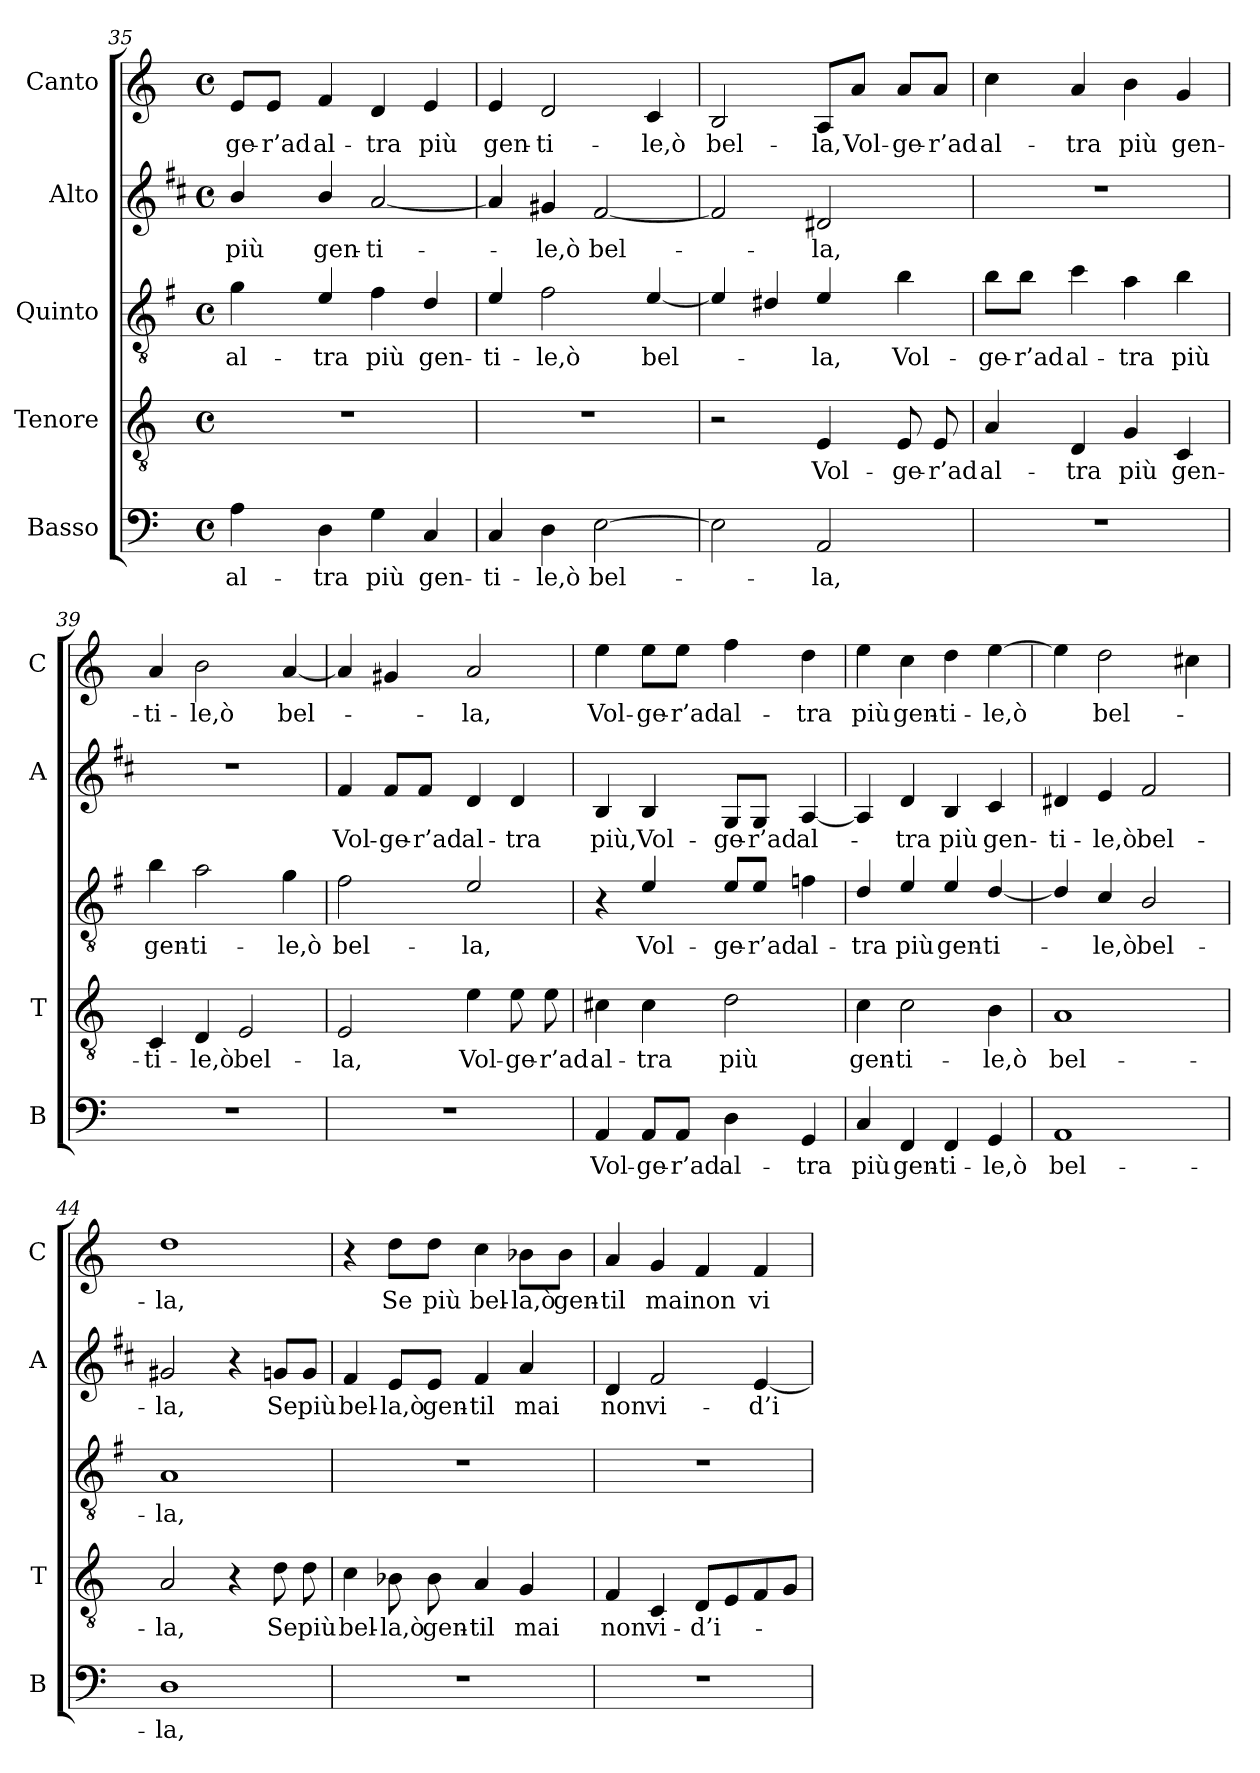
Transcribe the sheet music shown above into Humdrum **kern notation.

**kern	**text	**kern	**text	**kern	**text	**kern	**text	**kern	**text
*part5	*part5	*part4	*part4	*part3	*part3	*part2	*part2	*part1	*part1
*staff5	*staff5	*staff4	*staff4	*staff3	*staff3	*staff2	*staff2	*staff1	*staff1
*I"Basso	*	*I"Tenore	*	*I"Quinto	*	*I"Alto	*	*I"Canto	*
*I'B	*	*I'T	*	*	*	*I'A	*	*I'C	*
*clefF4	*	*clefGv2	*	*clefGv2	*	*clefG2	*	*clefG2	*
*	*	*	*	*ITrd4c7	*	*ITrd1c2	*	*	*
*k[]	*	*k[]	*	*k[]	*	*k[]	*	*k[]	*
*C:	*	*C:	*	*C:	*	*C:	*	*C:	*
*M4/4	*	*M4/4	*	*M4/4	*	*M4/4	*	*M4/4	*
*met(c)	*	*met(c)	*	*met(c)	*	*met(c)	*	*met(c)	*
=35	=35	=35	=35	=35	=35	=35	=35	=35	=35
!	!LO:LY:b	!	!	!	!LO:LY:b	!	!LO:LY:b	!	!LO:LY:b
4A\	al-	1r	.	4c\	al-	4a/	più	8e/L	-ge-
!	!	!	!	!	!	!	!	!	!LO:LY:b
.	.	.	.	.	.	.	.	8e/J	-r’ad
!	!LO:LY:b	!	!	!	!LO:LY:b	!	!LO:LY:b	!	!LO:LY:b
4D\	-tra	.	.	4A/	-tra	4a/	gen-	4f/	al-
!	!LO:LY:b	!	!	!	!LO:LY:b	!	!LO:LY:b	!	!LO:LY:b
4G\	più	.	.	4B\	più	[2g/	-ti-	4d/	-tra
!	!LO:LY:b	!	!	!	!LO:LY:b	!	!	!	!LO:LY:b
4C/	gen-	.	.	4G/	gen-	.	.	4e/	più
=36	=36	=36	=36	=36	=36	=36	=36	=36	=36
!	!LO:LY:b	!	!	!	!LO:LY:b	!	!	!	!LO:LY:b
4C/	-ti-	1r	.	4A/	-ti-	4g/]	.	4e/	gen-
!	!LO:LY:b	!	!	!	!LO:LY:b	!	!LO:LY:b	!	!LO:LY:b
4D\	-le,ò	.	.	2B\	-le,ò	4f#X/	-le,ò	2d/	-ti-
!	!LO:LY:b	!	!	!	!	!	!LO:LY:b	!	!
[2E\	bel-	.	.	.	.	[2e/	bel-	.	.
!	!	!	!	!	!LO:LY:b	!	!	!	!LO:LY:b
.	.	.	.	[4A/	bel-	.	.	4c/	-le,ò
=37	=37	=37	=37	=37	=37	=37	=37	=37	=37
!	!	!	!	!	!	!	!	!	!LO:LY:b
2E\]	.	2r	.	4A/]	.	2e/]	.	2B/	bel-
.	.	.	.	4G#X/	.	.	.	.	.
!	!LO:LY:b	!	!LO:LY:b	!	!LO:LY:b	!	!LO:LY:b	!	!LO:LY:b
2AA/	-la,	4E/	Vol-	4A/	-la,	2c#X/	-la,	8A/L	-la,
!	!	!	!	!	!	!	!	!	!LO:LY:b
.	.	.	.	.	.	.	.	8a/J	Vol-
!	!	!	!LO:LY:b	!	!LO:LY:b	!	!	!	!LO:LY:b
.	.	8E/	-ge-	4e\	Vol-	.	.	8a/L	-ge-
!	!	!	!LO:LY:b	!	!	!	!	!	!LO:LY:b
.	.	8E/	-r’ad	.	.	.	.	8a/J	-r’ad
=38	=38	=38	=38	=38	=38	=38	=38	=38	=38
!	!	!	!LO:LY:b	!	!LO:LY:b	!	!	!	!LO:LY:b
1r	.	4A/	al-	8e\L	-ge-	1r	.	4cc\	al-
!	!	!	!	!	!LO:LY:b	!	!	!	!
.	.	.	.	8e\J	-r’ad	.	.	.	.
!	!	!	!LO:LY:b	!	!LO:LY:b	!	!	!	!LO:LY:b
.	.	4D/	-tra	4f\	al-	.	.	4a/	-tra
!	!	!	!LO:LY:b	!	!LO:LY:b	!	!	!	!LO:LY:b
.	.	4G/	più	4d\	-tra	.	.	4b\	più
!	!	!	!LO:LY:b	!	!LO:LY:b	!	!	!	!LO:LY:b
.	.	4C/	gen-	4e\	più	.	.	4g/	gen-
=39	=39	=39	=39	=39	=39	=39	=39	=39	=39
!	!	!	!LO:LY:b	!	!LO:LY:b	!	!	!	!LO:LY:b
1r	.	4C/	-ti-	4e\	gen-	1r	.	4a/	-ti-
!	!	!	!LO:LY:b	!	!LO:LY:b	!	!	!	!LO:LY:b
.	.	4D/	-le,ò	2d\	-ti-	.	.	2b\	-le,ò
!	!	!	!LO:LY:b	!	!	!	!	!	!
.	.	2E/	bel-	.	.	.	.	.	.
!	!	!	!	!	!LO:LY:b	!	!	!	!LO:LY:b
.	.	.	.	4c\	-le,ò	.	.	[4a/	bel-
!!LO:LB:g=z
=40	=40	=40	=40	=40	=40	=40	=40	=40	=40
!	!	!	!LO:LY:b	!	!LO:LY:b	!	!LO:LY:b	!	!
1r	.	2E/	-la,	2B\	bel-	4e/	Vol-	4a/]	.
!	!	!	!	!	!	!	!LO:LY:b	!	!
.	.	.	.	.	.	8e/L	-ge-	4g#X/	.
!	!	!	!	!	!	!	!LO:LY:b	!	!
.	.	.	.	.	.	8e/J	-r’ad	.	.
!	!	!	!LO:LY:b	!	!LO:LY:b	!	!LO:LY:b	!	!LO:LY:b
.	.	4e\	Vol-	2A/	-la,	4c/	al-	2a/	-la,
!	!	!	!LO:LY:b	!	!	!	!LO:LY:b	!	!
.	.	8e\	-ge-	.	.	4c/	-tra	.	.
!	!	!	!LO:LY:b	!	!	!	!	!	!
.	.	8e\	-r’ad	.	.	.	.	.	.
=41	=41	=41	=41	=41	=41	=41	=41	=41	=41
!	!LO:LY:b	!	!LO:LY:b	!	!	!	!LO:LY:b	!	!LO:LY:b
4AA/	Vol-	4c#X\	al-	4r	.	4A/	più,	4ee\	Vol-
!	!LO:LY:b	!	!LO:LY:b	!	!LO:LY:b	!	!LO:LY:b	!	!LO:LY:b
8AA/L	-ge-	4c#\	-tra	4A/	Vol-	4A/	Vol-	8ee\L	-ge-
!	!LO:LY:b	!	!	!	!	!	!	!	!LO:LY:b
8AA/J	-r’ad	.	.	.	.	.	.	8ee\J	-r’ad
!	!LO:LY:b	!	!LO:LY:b	!	!LO:LY:b	!	!LO:LY:b	!	!LO:LY:b
4D\	al-	2d\	più	8A/L	-ge-	8F/L	-ge-	4ff\	al-
!	!	!	!	!	!LO:LY:b	!	!LO:LY:b	!	!
.	.	.	.	8A/J	-r’ad	8F/J	-r’ad	.	.
!	!LO:LY:b	!	!	!	!LO:LY:b	!	!LO:LY:b	!	!LO:LY:b
4GG/	-tra	.	.	4B-X\	al-	[4G/	al-	4dd\	-tra
=42	=42	=42	=42	=42	=42	=42	=42	=42	=42
!	!LO:LY:b	!	!LO:LY:b	!	!LO:LY:b	!	!	!	!LO:LY:b
4C/	più	4c\	gen-	4G/	-tra	4G/]	.	4ee\	più
!	!LO:LY:b	!	!LO:LY:b	!	!LO:LY:b	!	!LO:LY:b	!	!LO:LY:b
4FF/	gen-	2c\	-ti-	4A/	più	4c/	-tra	4cc\	gen-
!	!LO:LY:b	!	!	!	!LO:LY:b	!	!LO:LY:b	!	!LO:LY:b
4FF/	-ti-	.	.	4A/	gen-	4A/	più	4dd\	-ti-
!	!LO:LY:b	!	!LO:LY:b	!	!LO:LY:b	!	!LO:LY:b	!	!LO:LY:b
4GG/	-le,ò	4B\	-le,ò	[4G/	-ti-	4B/	gen-	[4ee\	-le,ò
=43	=43	=43	=43	=43	=43	=43	=43	=43	=43
!	!LO:LY:b	!	!LO:LY:b	!	!	!	!LO:LY:b	!	!
1AA	bel-	1A	bel-	4G/]	.	4c#X/	-ti-	4ee\]	.
!	!	!	!	!	!LO:LY:b	!	!LO:LY:b	!	!LO:LY:b
.	.	.	.	4F/	-le,ò	4d/	-le,ò	2dd\	bel-
!	!	!	!	!	!LO:LY:b	!	!LO:LY:b	!	!
.	.	.	.	2E/	bel-	2e/	bel-	.	.
.	.	.	.	.	.	.	.	4cc#X\	.
=44	=44	=44	=44	=44	=44	=44	=44	=44	=44
!	!LO:LY:b	!	!LO:LY:b	!	!LO:LY:b	!	!LO:LY:b	!	!LO:LY:b
1D	-la,	2A/	-la,	1D	-la,	2f#X/	-la,	1dd	-la,
.	.	4r	.	.	.	4r	.	.	.
!	!	!	!LO:LY:b	!	!	!	!LO:LY:b	!	!
.	.	8d\	Se	.	.	8fn/L	Se	.	.
!	!	!	!LO:LY:b	!	!	!	!LO:LY:b	!	!
.	.	8d\	più	.	.	8f/J	più	.	.
=45	=45	=45	=45	=45	=45	=45	=45	=45	=45
!	!	!	!LO:LY:b	!	!	!	!LO:LY:b	!	!
1r	.	4c\	bel-	1r	.	4e/	bel-	4r	.
!	!	!	!LO:LY:b	!	!	!	!LO:LY:b	!	!LO:LY:b
.	.	8B-X\	-la,ò	.	.	8d/L	-la,ò	8dd\L	Se
!	!	!	!LO:LY:b	!	!	!	!LO:LY:b	!	!LO:LY:b
.	.	8B-\	gen-	.	.	8d/J	gen-	8dd\J	più
!	!	!	!LO:LY:b	!	!	!	!LO:LY:b	!	!LO:LY:b
.	.	4A/	-til	.	.	4e/	-til	4cc\	bel-
!	!	!	!LO:LY:b	!	!	!	!LO:LY:b	!	!LO:LY:b
.	.	4G/	mai	.	.	4g/	mai	8b-X\L	-la,ò
!	!	!	!	!	!	!	!	!	!LO:LY:b
.	.	.	.	.	.	.	.	8b-\J	gen-
!!LO:LB:g=z
=46	=46	=46	=46	=46	=46	=46	=46	=46	=46
!	!	!	!LO:LY:b	!	!	!	!LO:LY:b	!	!LO:LY:b
1r	.	4F/	non	1r	.	4c/	non	4a/	-til
!	!	!	!LO:LY:b	!	!	!	!LO:LY:b	!	!LO:LY:b
.	.	4C/	vi-	.	.	2e/	vi-	4g/	mai
!	!	!	!LO:LY:b	!	!	!	!	!	!LO:LY:b
.	.	8D/L	-d’i-	.	.	.	.	4f/	non
.	.	8E/	.	.	.	.	.	.	.
!	!	!	!	!	!	!	!LO:LY:b	!	!LO:LY:b
.	.	8F/	.	.	.	[4d/	-d’i-	4f/	vi-
.	.	8G/J	.	.	.	.	.	.	.
=	=	=	=	=	=	=	=	=	=
*-	*-	*-	*-	*-	*-	*-	*-	*-	*-
